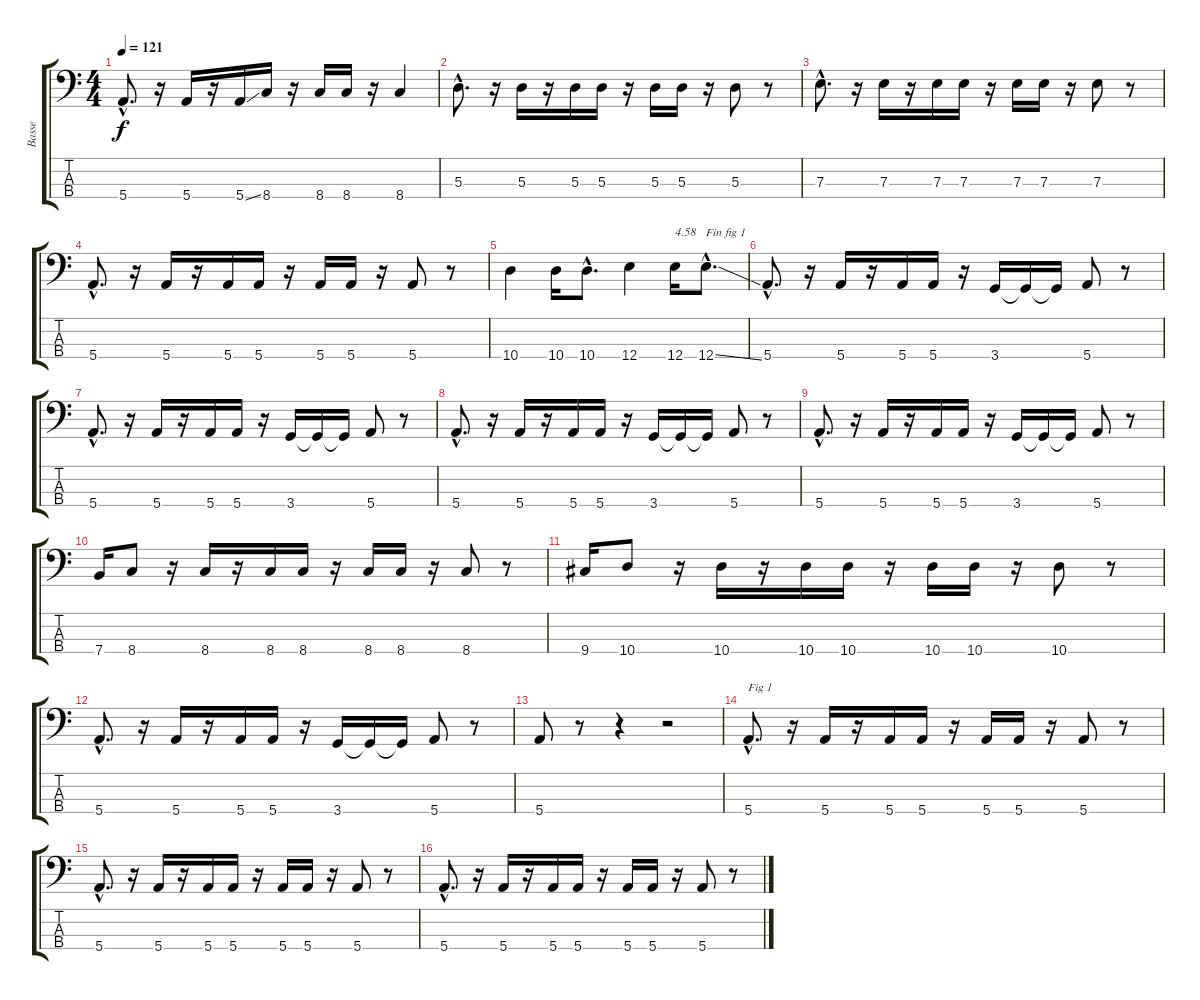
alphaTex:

\track ("Basse" "Basse") {instrument synthbass2}
\staff {score tabs}
\tuning (G2 D2 A1 E1) {hide}
\ts (4 4)
\tempo 121
\clef f4
\ks c
5.4{hac}.8{d dy f} r.16 5.4.16 r.16 5.4{ss}.16 8.4.16 r.16 8.4.16 8.4.16 r.16 8.4.4 |
5.3{hac}.8{d} r.16 5.3.16 r.16 5.3.16 5.3.16 r.16 5.3.16 5.3.16 r.16 5.3.8 r.8 |
7.3{hac}.8{d} r.16 7.3.16 r.16 7.3.16 7.3.16 r.16 7.3.16 7.3.16 r.16 7.3.8 r.8 |
5.4{hac}.8{d} r.16 5.4.16 r.16 5.4.16 5.4.16 r.16 5.4.16 5.4.16 r.16 5.4.8 r.8 |
10.4.4 10.4.16 10.4{hac}.8{d} 12.4.4 12.4.16{txt "4.58"} 12.4{ss hac}.8{d txt "Fin fig 1"} |
5.4{hac}.8{d} r.16 5.4.16 r.16 5.4.16 5.4.16 r.16 3.4.16 3.4{t}.16 3.4{t}.16 5.4.8 r.8 |
5.4{hac}.8{d} r.16 5.4.16 r.16 5.4.16 5.4.16 r.16 3.4.16 3.4{t}.16 3.4{t}.16 5.4.8 r.8 |
5.4{hac}.8{d} r.16 5.4.16 r.16 5.4.16 5.4.16 r.16 3.4.16 3.4{t}.16 3.4{t}.16 5.4.8 r.8 |
5.4{hac}.8{d} r.16 5.4.16 r.16 5.4.16 5.4.16 r.16 3.4.16 3.4{t}.16 3.4{t}.16 5.4.8 r.8 |
7.4.16 8.4.8 r.16 8.4.16 r.16 8.4.16 8.4.16 r.16 8.4.16 8.4.16 r.16 8.4.8 r.8 |
9.4.16 10.4.8 r.16 10.4.16 r.16 10.4.16 10.4.16 r.16 10.4.16 10.4.16 r.16 10.4.8 r.8 |
5.4{hac}.8{d} r.16 5.4.16 r.16 5.4.16 5.4.16 r.16 3.4.16 3.4{t}.16 3.4{t}.16 5.4.8 r.8 |
5.4.8 r.8 r.4 r.2 |
5.4{hac}.8{d txt "Fig 1"} r.16 5.4.16 r.16 5.4.16 5.4.16 r.16 5.4.16 5.4.16 r.16 5.4.8 r.8 |
5.4{hac}.8{d} r.16 5.4.16 r.16 5.4.16 5.4.16 r.16 5.4.16 5.4.16 r.16 5.4.8 r.8 |
5.4{hac}.8{d} r.16 5.4.16 r.16 5.4.16 5.4.16 r.16 5.4.16 5.4.16 r.16 5.4.8 r.8
